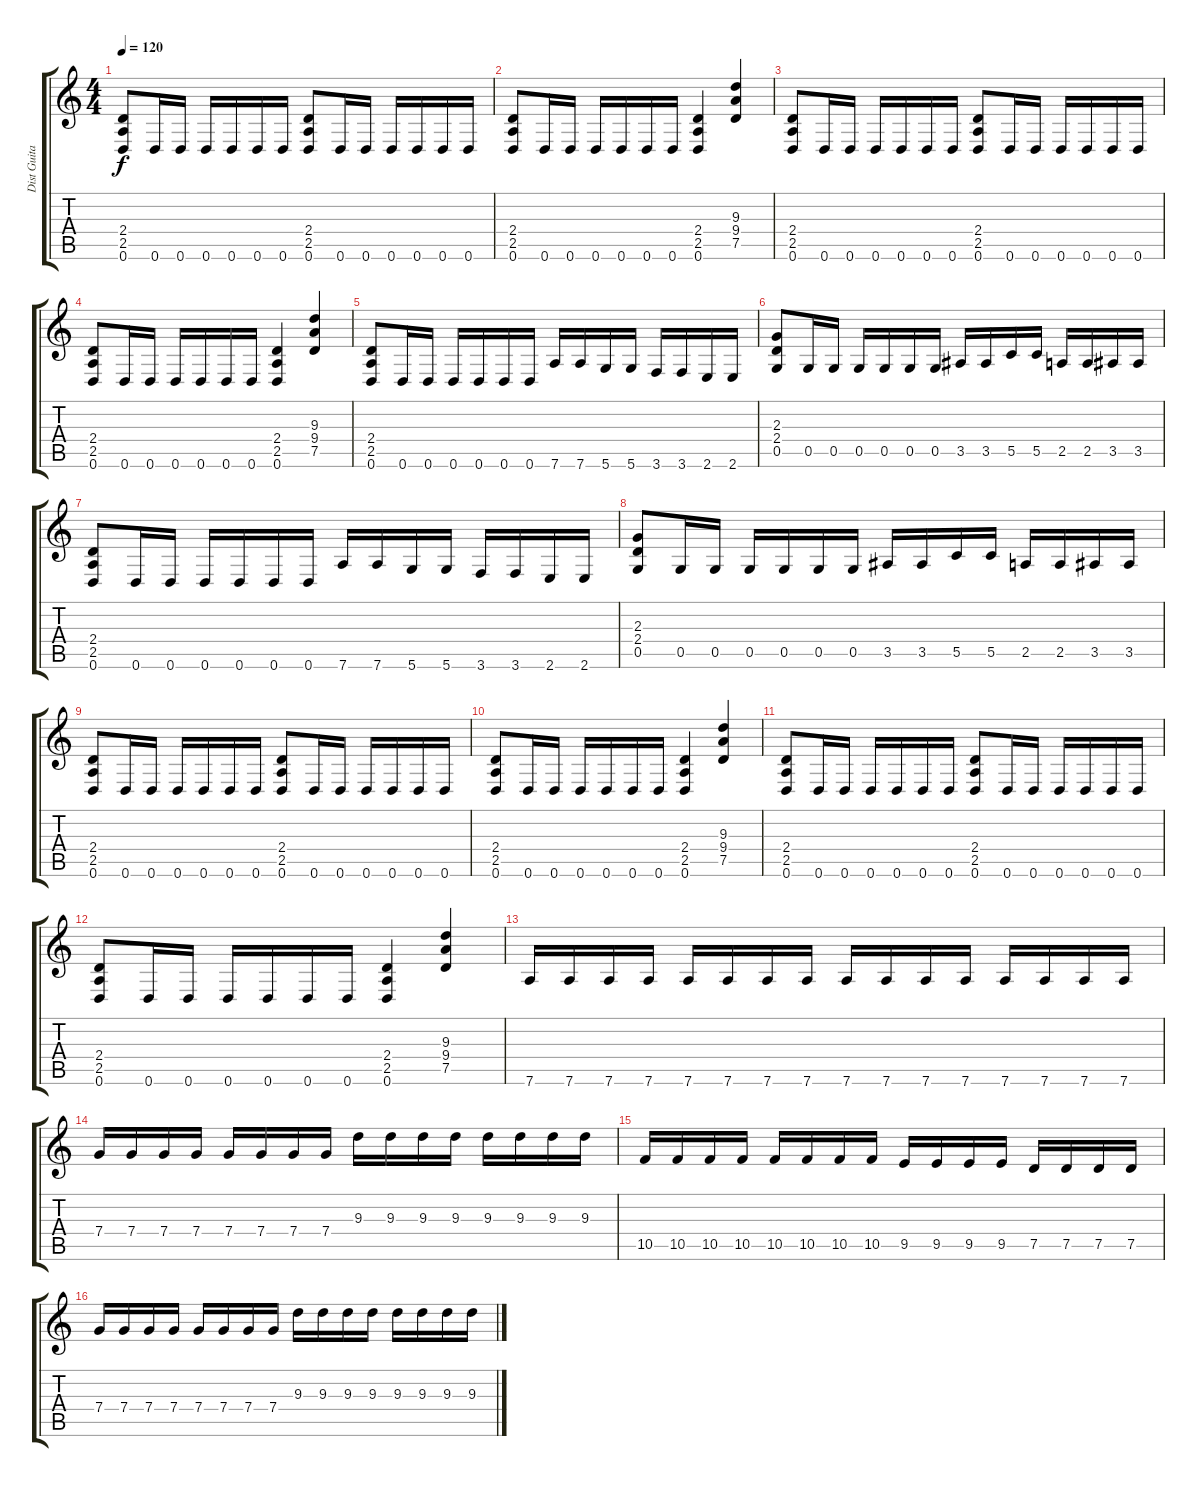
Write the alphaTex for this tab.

\track ("Dist Guitar II" "Dist Guita") {instrument distortionguitar}
\staff {score tabs}
\tuning (D4 A3 F3 C3 G2 D2) {hide}
\ts (4 4)
\tempo 120
\clef g2
\ks c
(2.4 2.5 0.6).8{dy f} 0.6.16 0.6.16 0.6.16 0.6.16 0.6.16 0.6.16 (2.4 2.5 0.6).8 0.6.16 0.6.16 0.6.16 0.6.16 0.6.16 0.6.16 |
(2.4 2.5 0.6).8 0.6.16 0.6.16 0.6.16 0.6.16 0.6.16 0.6.16 (2.4 2.5 0.6).4 (9.3 9.4 7.5).4 |
(2.4 2.5 0.6).8 0.6.16 0.6.16 0.6.16 0.6.16 0.6.16 0.6.16 (2.4 2.5 0.6).8 0.6.16 0.6.16 0.6.16 0.6.16 0.6.16 0.6.16 |
(2.4 2.5 0.6).8 0.6.16 0.6.16 0.6.16 0.6.16 0.6.16 0.6.16 (2.4 2.5 0.6).4 (9.3 9.4 7.5).4 |
(2.4 2.5 0.6).8 0.6.16 0.6.16 0.6.16 0.6.16 0.6.16 0.6.16 7.6.16 7.6.16 5.6.16 5.6.16 3.6.16 3.6.16 2.6.16 2.6.16 |
(2.3 2.4 0.5).8 0.5.16 0.5.16 0.5.16 0.5.16 0.5.16 0.5.16 3.5.16 3.5.16 5.5.16 5.5.16 2.5.16 2.5.16 3.5.16 3.5.16 |
(2.4 2.5 0.6).8 0.6.16 0.6.16 0.6.16 0.6.16 0.6.16 0.6.16 7.6.16 7.6.16 5.6.16 5.6.16 3.6.16 3.6.16 2.6.16 2.6.16 |
(2.3 2.4 0.5).8 0.5.16 0.5.16 0.5.16 0.5.16 0.5.16 0.5.16 3.5.16 3.5.16 5.5.16 5.5.16 2.5.16 2.5.16 3.5.16 3.5.16 |
(2.4 2.5 0.6).8 0.6.16 0.6.16 0.6.16 0.6.16 0.6.16 0.6.16 (2.4 2.5 0.6).8 0.6.16 0.6.16 0.6.16 0.6.16 0.6.16 0.6.16 |
(2.4 2.5 0.6).8 0.6.16 0.6.16 0.6.16 0.6.16 0.6.16 0.6.16 (2.4 2.5 0.6).4 (9.3 9.4 7.5).4 |
(2.4 2.5 0.6).8 0.6.16 0.6.16 0.6.16 0.6.16 0.6.16 0.6.16 (2.4 2.5 0.6).8 0.6.16 0.6.16 0.6.16 0.6.16 0.6.16 0.6.16 |
(2.4 2.5 0.6).8 0.6.16 0.6.16 0.6.16 0.6.16 0.6.16 0.6.16 (2.4 2.5 0.6).4 (9.3 9.4 7.5).4 |
7.6.16 7.6.16 7.6.16 7.6.16 7.6.16 7.6.16 7.6.16 7.6.16 7.6.16 7.6.16 7.6.16 7.6.16 7.6.16 7.6.16 7.6.16 7.6.16 |
7.4.16 7.4.16 7.4.16 7.4.16 7.4.16 7.4.16 7.4.16 7.4.16 9.3.16 9.3.16 9.3.16 9.3.16 9.3.16 9.3.16 9.3.16 9.3.16 |
10.5.16 10.5.16 10.5.16 10.5.16 10.5.16 10.5.16 10.5.16 10.5.16 9.5.16 9.5.16 9.5.16 9.5.16 7.5.16 7.5.16 7.5.16 7.5.16 |
7.4.16 7.4.16 7.4.16 7.4.16 7.4.16 7.4.16 7.4.16 7.4.16 9.3.16 9.3.16 9.3.16 9.3.16 9.3.16 9.3.16 9.3.16 9.3.16
